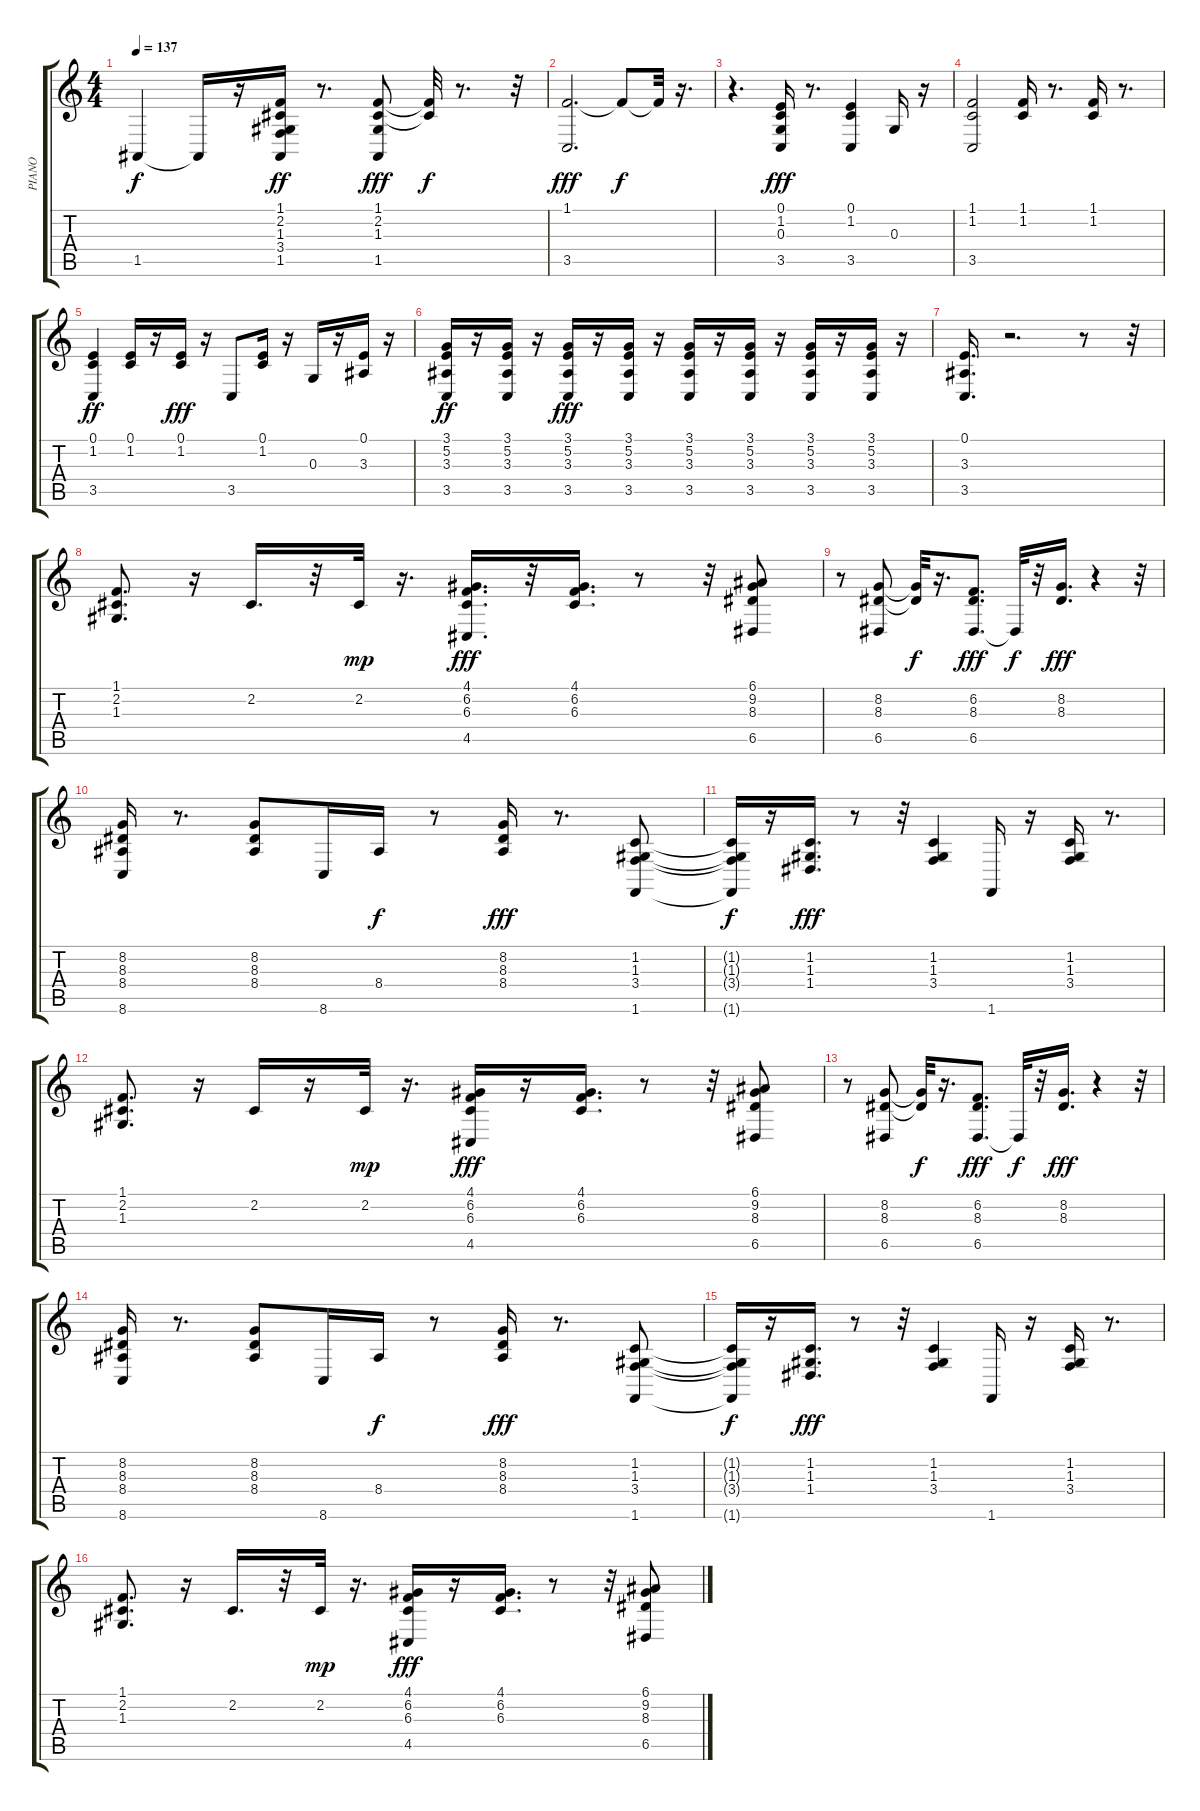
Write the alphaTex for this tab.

\track ("PIANO" "PIANO") {instrument brightacousticpiano}
\staff {score tabs}
\tuning (E4 B3 G3 D3 A2 E2) {hide}
\ts (4 4)
\tempo 137
\clef g2
\ks c
1.5{t}.4{dy f} 1.5{t}.16 r.16 (1.1 2.2 1.3 3.4 1.5).16{dy ff} r.8{d} (1.1 2.2 1.3 1.5).8{dy fff} (1.1{t} 2.2{t}).32{dy f} r.8{d} r.32 |
(1.1 3.5).2{d dy fff} 1.1{t}.8{dy f} 1.1{t}.32 r.16{d} |
r.4{d} (0.1 1.2 0.3 3.5).16{dy fff} r.8{d} (0.1 1.2 3.5).4 0.3.16 r.16 |
(1.1 1.2 3.5).2 (1.1 1.2).16 r.8{d} (1.1 1.2).16 r.8{d} |
(0.1 1.2 3.5).4{dy ff} (0.1 1.2).16 r.16 (0.1 1.2).16{dy fff} r.16 3.5.8 (0.1 1.2).16 r.16 0.3.16 r.16 (0.1 3.3).16 r.16 |
(3.1 5.2 3.3 3.5).16{dy ff} r.16 (3.1 5.2 3.3 3.5).16 r.16 (3.1 5.2 3.3 3.5).16{dy fff} r.16 (3.1 5.2 3.3 3.5).16 r.16 (3.1 5.2 3.3 3.5).16 r.16 (3.1 5.2 3.3 3.5).16 r.16 (3.1 5.2 3.3 3.5).16 r.16 (3.1 5.2 3.3 3.5).16 r.16 |
(0.1 3.3 3.5).16{d} r.2{d} r.8 r.32 |
(1.1 2.2 1.3).8{d} r.16 2.2.16{d} r.32 2.2.32{dy mp} r.16{d} (4.1 6.2 6.3 4.5).16{d dy fff} r.32 (4.1 6.2 6.3).16{d} r.8 r.32 (6.1 9.2 8.3 6.5).8 |
r.8 (8.2 8.3 6.5).8 (8.2{t} 8.3{t}).32{dy f} r.16{d} (6.2 8.3 6.5).8{d dy fff} 6.5{t}.32{dy f} r.32 (8.2 8.3).16{d dy fff} r.4 r.32 |
(8.2 8.3 8.4 8.6).16 r.8{d} (8.2 8.3 8.4).8 8.6.16 8.4.16{dy f} r.8 (8.2 8.3 8.4).16{dy fff} r.8{d} (1.2 1.3 3.4 1.6).8 |
(1.2{t} 1.3{t} 3.4{t} 1.6{t}).16{dy f} r.16 (1.2 1.3 1.4).16{d dy fff} r.8 r.32 (1.2 1.3 3.4).4 1.6.16 r.16 (1.2 1.3 3.4).16 r.8{d} |
(1.1 2.2 1.3).8{d} r.16 2.2.16 r.16 2.2.32{dy mp} r.16{d} (4.1 6.2 6.3 4.5).16{dy fff} r.16 (4.1 6.2 6.3).16{d} r.8 r.32 (6.1 9.2 8.3 6.5).8 |
r.8 (8.2 8.3 6.5).8 (8.2{t} 8.3{t}).32{dy f} r.16{d} (6.2 8.3 6.5).8{d dy fff} 6.5{t}.32{dy f} r.32 (8.2 8.3).16{d dy fff} r.4 r.32 |
(8.2 8.3 8.4 8.6).16 r.8{d} (8.2 8.3 8.4).8 8.6.16 8.4.16{dy f} r.8 (8.2 8.3 8.4).16{dy fff} r.8{d} (1.2 1.3 3.4 1.6).8 |
(1.2{t} 1.3{t} 3.4{t} 1.6{t}).16{dy f} r.16 (1.2 1.3 1.4).16{d dy fff} r.8 r.32 (1.2 1.3 3.4).4 1.6.16 r.16 (1.2 1.3 3.4).16 r.8{d} |
(1.1 2.2 1.3).8{d} r.16 2.2.16{d} r.32 2.2.32{dy mp} r.16{d} (4.1 6.2 6.3 4.5).16{dy fff} r.16 (4.1 6.2 6.3).16{d} r.8 r.32 (6.1 9.2 8.3 6.5).8
